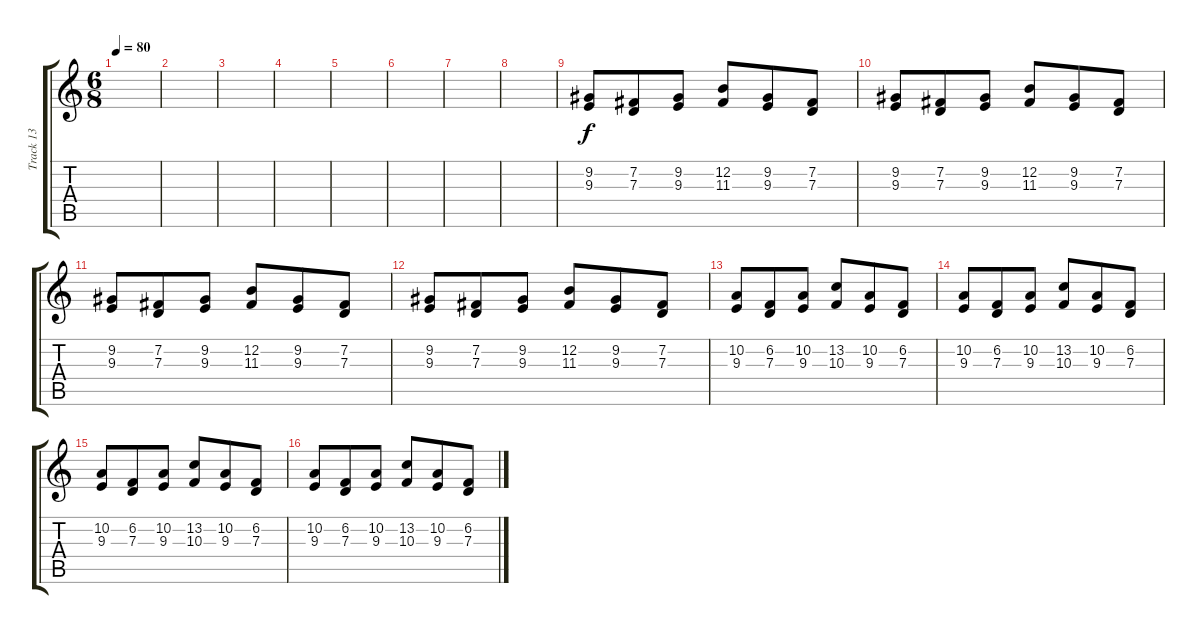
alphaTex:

\track ("Track 13" "Track 13") {instrument orchestralharp}
\staff {score tabs}
\tuning (E4 B3 G3 D3 A2 E2) {hide}
\ts (6 8)
\tempo 80
\clef g2
\ks c
|
|
|
|
|
|
|
|
(9.2 9.3).8 (7.2 7.3).8 (9.2 9.3).8 (12.2 11.3).8 (9.2 9.3).8 (7.2 7.3).8 |
(9.2 9.3).8 (7.2 7.3).8 (9.2 9.3).8 (12.2 11.3).8 (9.2 9.3).8 (7.2 7.3).8 |
(9.2 9.3).8 (7.2 7.3).8 (9.2 9.3).8 (12.2 11.3).8 (9.2 9.3).8 (7.2 7.3).8 |
(9.2 9.3).8 (7.2 7.3).8 (9.2 9.3).8 (12.2 11.3).8 (9.2 9.3).8 (7.2 7.3).8 |
(10.2 9.3).8 (6.2 7.3).8 (10.2 9.3).8 (13.2 10.3).8 (10.2 9.3).8 (6.2 7.3).8 |
(10.2 9.3).8 (6.2 7.3).8 (10.2 9.3).8 (13.2 10.3).8 (10.2 9.3).8 (6.2 7.3).8 |
(10.2 9.3).8 (6.2 7.3).8 (10.2 9.3).8 (13.2 10.3).8 (10.2 9.3).8 (6.2 7.3).8 |
(10.2 9.3).8 (6.2 7.3).8 (10.2 9.3).8 (13.2 10.3).8 (10.2 9.3).8 (6.2 7.3).8
